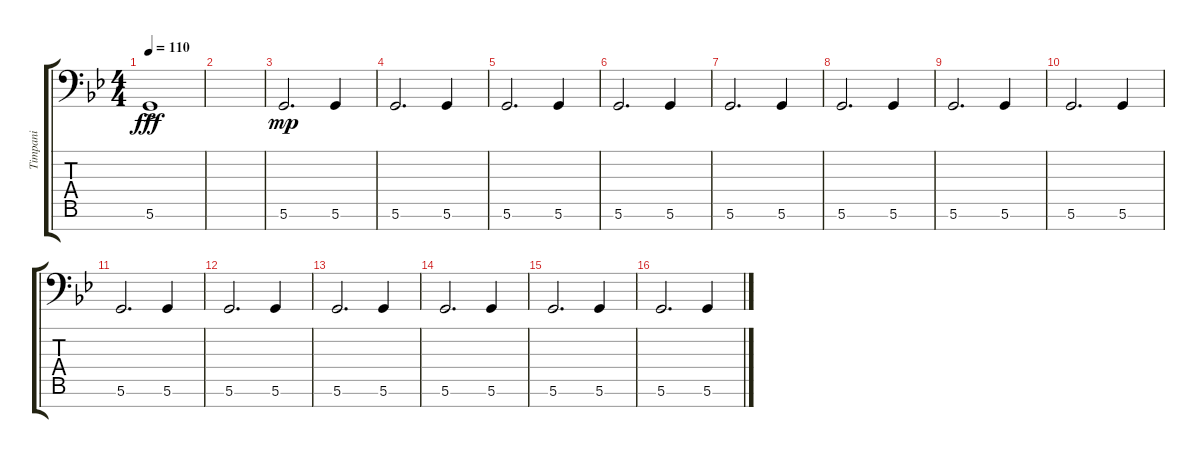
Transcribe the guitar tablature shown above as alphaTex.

\track ("Timpani" "Timpani") {instrument timpani}
\staff {score tabs}
\tuning (E4 B3 G3 D3 A2 D2 B0) {hide}
\ts (4 4)
\tempo 110
\clef f4
\ks gminor
5.6{ac}.1{dy fff} |
|
5.6.2{d dy mp} 5.6.4 |
5.6.2{d} 5.6.4 |
5.6.2{d} 5.6.4 |
5.6.2{d} 5.6.4 |
5.6.2{d} 5.6.4 |
5.6.2{d} 5.6.4 |
5.6.2{d} 5.6.4 |
5.6.2{d} 5.6.4 |
5.6.2{d} 5.6.4 |
5.6.2{d} 5.6.4 |
5.6.2{d} 5.6.4 |
5.6.2{d} 5.6.4 |
5.6.2{d} 5.6.4 |
5.6.2{d} 5.6.4
